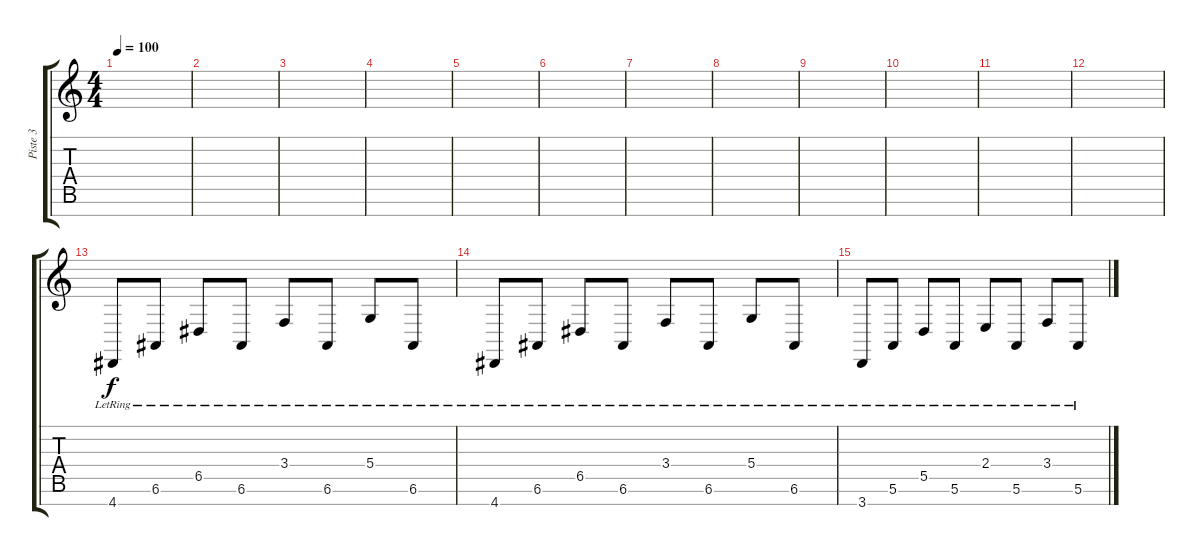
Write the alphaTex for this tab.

\track ("Piste 3" "Piste 3") {instrument acousticgrandpiano}
\staff {score tabs}
\tuning (E4 B3 G3 D3 A2 E2 B1) {hide}
\ts (4 4)
\tempo 100
\clef g2
\ks c
|
|
|
|
|
|
|
|
|
|
|
|
4.7{lr}.8 6.6{lr}.8 6.5{lr}.8 6.6{lr}.8 3.4{lr}.8 6.6{lr}.8 5.4{lr}.8 6.6{lr}.8 |
4.7{lr}.8 6.6{lr}.8 6.5{lr}.8 6.6{lr}.8 3.4{lr}.8 6.6{lr}.8 5.4{lr}.8 6.6{lr}.8 |
3.7{lr}.8 5.6{lr}.8 5.5{lr}.8 5.6{lr}.8 2.4{lr}.8 5.6{lr}.8 3.4{lr}.8 5.6{lr}.8
